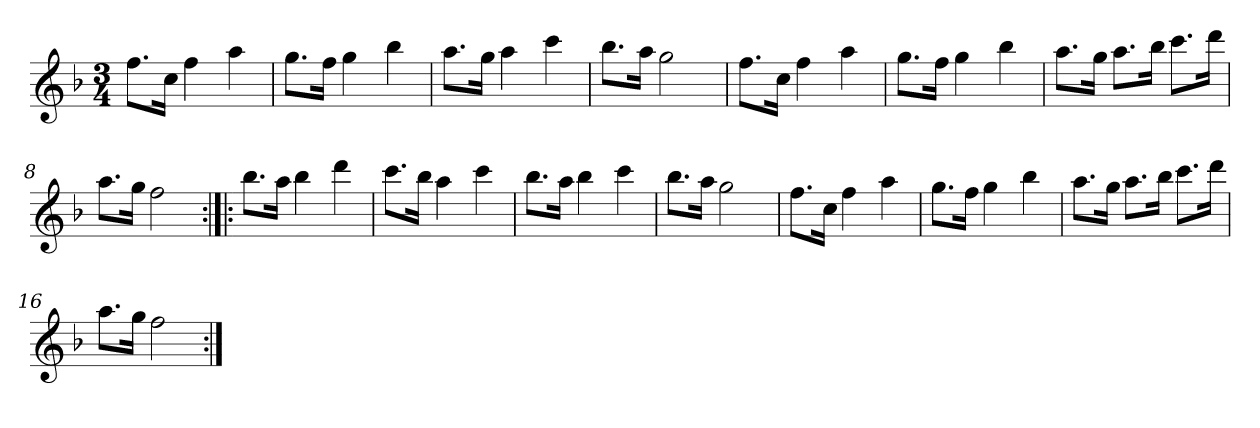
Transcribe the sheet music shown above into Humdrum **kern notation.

**kern
*part1
*staff1
*clefG2
*k[b-]
*F:
*M3/4
*MM120
=1
8.ff\L
16cc\Jk
4ff
4aa
=2
8.gg\L
16ff\Jk
4gg
4bb-
=3
8.aa\L
16gg\Jk
4aa
4ccc
=4
8.bb-\L
16aa\Jk
2gg
=5
8.ff\L
16cc\Jk
4ff
4aa
=6
8.gg\L
16ff\Jk
4gg
4bb-
=7
8.aa\L
16gg\Jk
8.aa\L
16bb-\Jk
8.ccc\L
16ddd\Jk
=8
8.aa\L
16gg\Jk
2ff
=9:|!|:
8.bb-\L
16aa\Jk
4bb-
4ddd
=10
8.ccc\L
16bb-\Jk
4aa
4ccc
=11
8.bb-\L
16aa\Jk
4bb-
4ccc
=12
8.bb-\L
16aa\Jk
2gg
=13
8.ff\L
16cc\Jk
4ff
4aa
=14
8.gg\L
16ff\Jk
4gg
4bb-
=15
8.aa\L
16gg\Jk
8.aa\L
16bb-\Jk
8.ccc\L
16ddd\Jk
=16
8.aa\L
16gg\Jk
2ff
=:|!
*-
